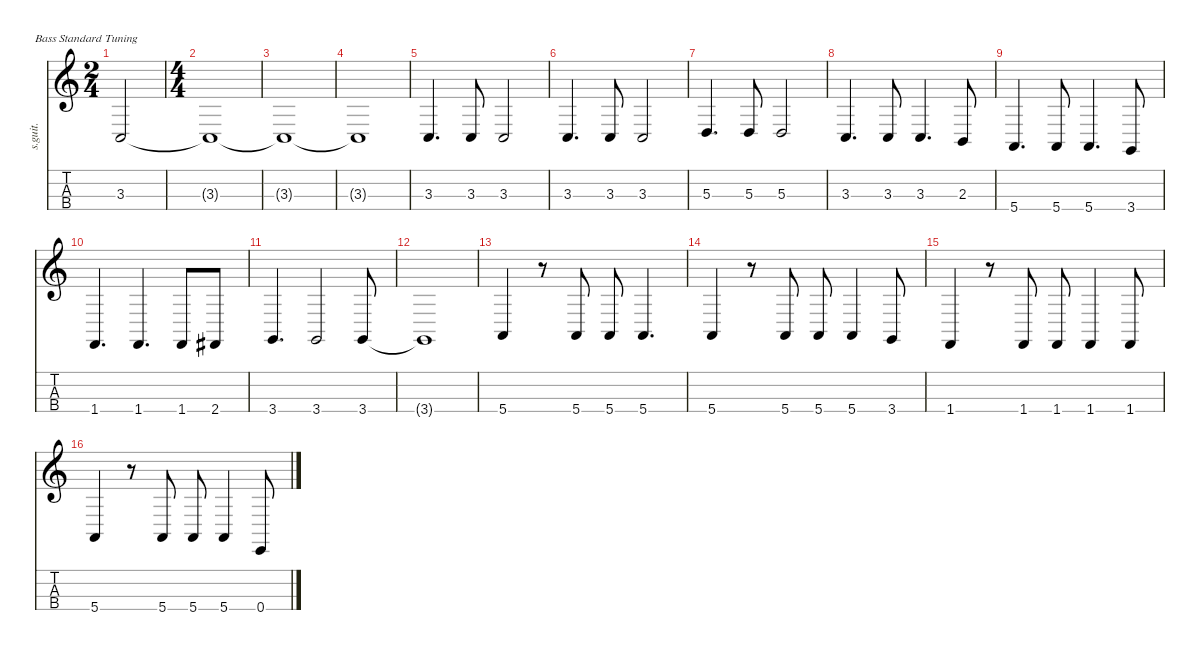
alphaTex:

\defaultSystemsLayout 4
\hideDynamics
\bracketExtendMode nobrackets
\track ("Klaus Voormann (Bass)" "s.guit.") {instrument fretlessbass}
\staff {score tabs}
\tuning (G2 D2 A1 E1)
\ts (2 4)
\beaming (8 2 2 2 2)
\tempo (107 hide)
\clef g2
\ks c
3.3.2{dy mp} |
\ts (4 4)
\beaming (8 2 2 2 2)
3.3{t}.1{dy f} |
3.3{t}.1 |
3.3{t}.1 |
3.3.4{d dy mp} 3.3.8 3.3.2 |
3.3.4{d} 3.3.8 3.3.2 |
5.3.4{d dy f} 5.3.8 5.3.2 |
3.3.4{d dy mp} 3.3.8 3.3.4{d} 2.3.8 |
5.4.4{d dy f} 5.4.8 5.4.4{d} 3.4.8{dy mp} |
1.4.4{d} 1.4.4{d} 1.4.8 2.4{acc #}.8 |
3.4.4{d} 3.4.2 3.4.8 |
3.4{t}.1{dy f} |
5.4.4 r.8 5.4.8 5.4.8 5.4.4{d} |
5.4.4 r.8 5.4.8 5.4.8 5.4.4 3.4.8{dy mp} |
1.4.4 r.8 1.4.8 1.4.8 1.4.4 1.4.8 |
5.4.4{dy f} r.8 5.4.8 5.4.8 5.4.4 0.4.8{dy mp}
